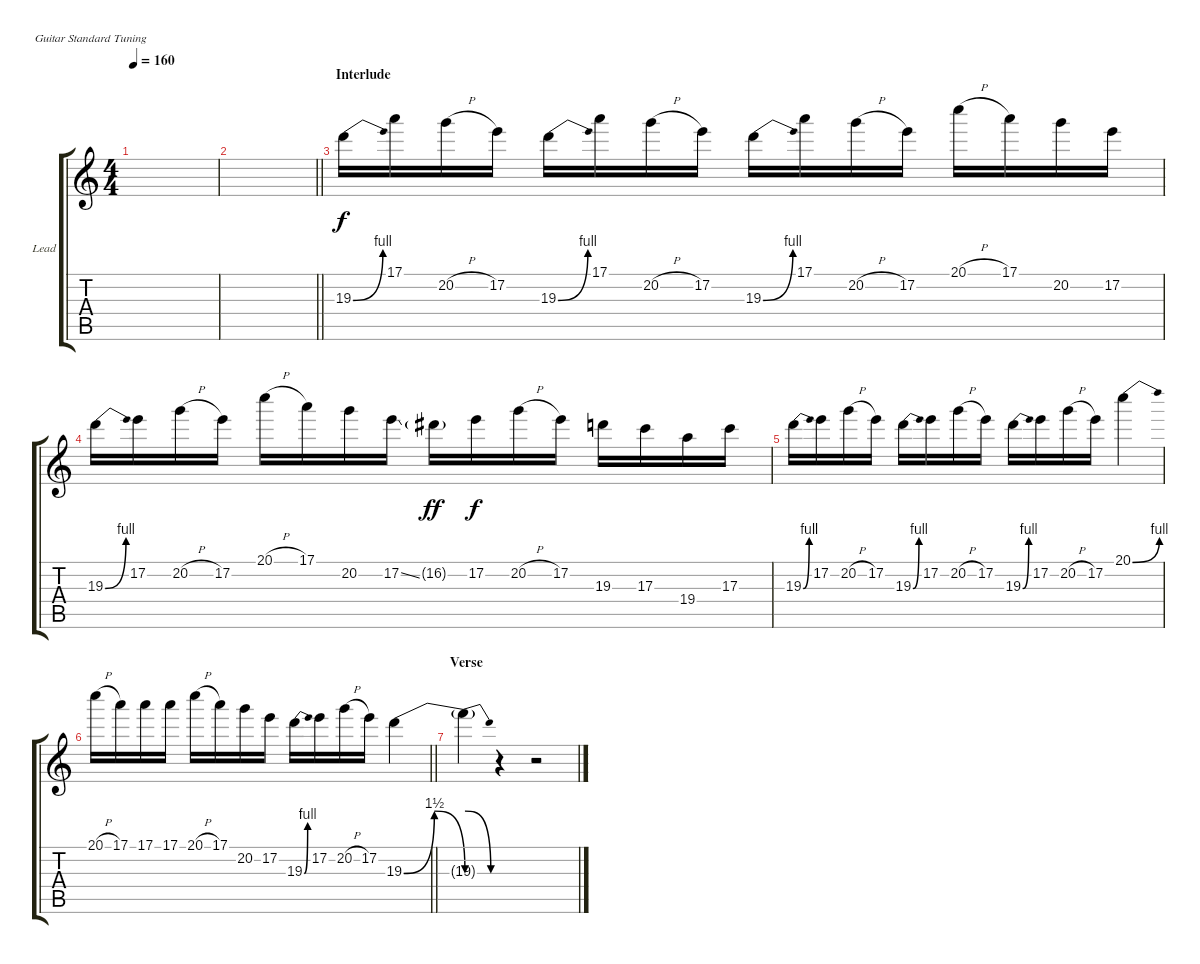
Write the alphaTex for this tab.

\bracketExtendMode groupsimilarinstruments
\firstSystemTrackNameOrientation horizontal
\otherSystemsTrackNameOrientation horizontal
\track ("Guitar Lead" "Lead") {instrument overdrivenguitar}
\staff {score tabs}
\tuning (E4 B3 G3 D3 A2 E2)
\ts (4 4)
\tempo 160
\clef g2
\ks c
|
\barLineRight lightlight
|
\section ("" "Interlude")
19.3{be (bend 0 0 60 4)}.16 17.1.16 20.2{h}.16 17.2.16 19.3{be (bend 0 0 60 4)}.16 17.1.16 20.2{h}.16 17.2.16 19.3{be (bend 0 0 60 4)}.16 17.1.16 20.2{h}.16 17.2.16 20.1{h}.16 17.1.16 20.2.16 17.2.16 |
19.3{be (bend 0 0 60 4)}.16 17.2.16 20.2{h}.16 17.2.16 20.1{h}.16 17.1.16 20.2.16 17.2{ss}.16 16.2{g}.16{dy ff} 17.2.16{dy f} 20.2{h}.16 17.2.16 19.3.16 17.3.16 19.4.16 17.3.16 |
19.3{be (bend 0 0 60 4)}.16 17.2.16 20.2{h}.16 17.2.16 19.3{be (bend 0 0 60 4)}.16 17.2.16 20.2{h}.16 17.2.16 19.3{be (bend 0 0 60 4)}.16 17.2.16 20.2{h}.16 17.2.16 20.1{be (bend 0 0 60 4)}.4 |
\barLineRight lightlight
20.1{h}.16 17.1.16 17.1.16 17.1.16 20.1{h}.16 17.1.16 20.2.16 17.2.16 19.3{be (bend 0 0 60 4)}.16 17.2.16 20.2{h}.16 17.2.16 19.3{be (bendrelease 0 0 30 6 30 6 60 0)}.4 |
\section ("" "Verse")
19.3{be (release 0 6 60 0) t}.4 r.4 r.2
